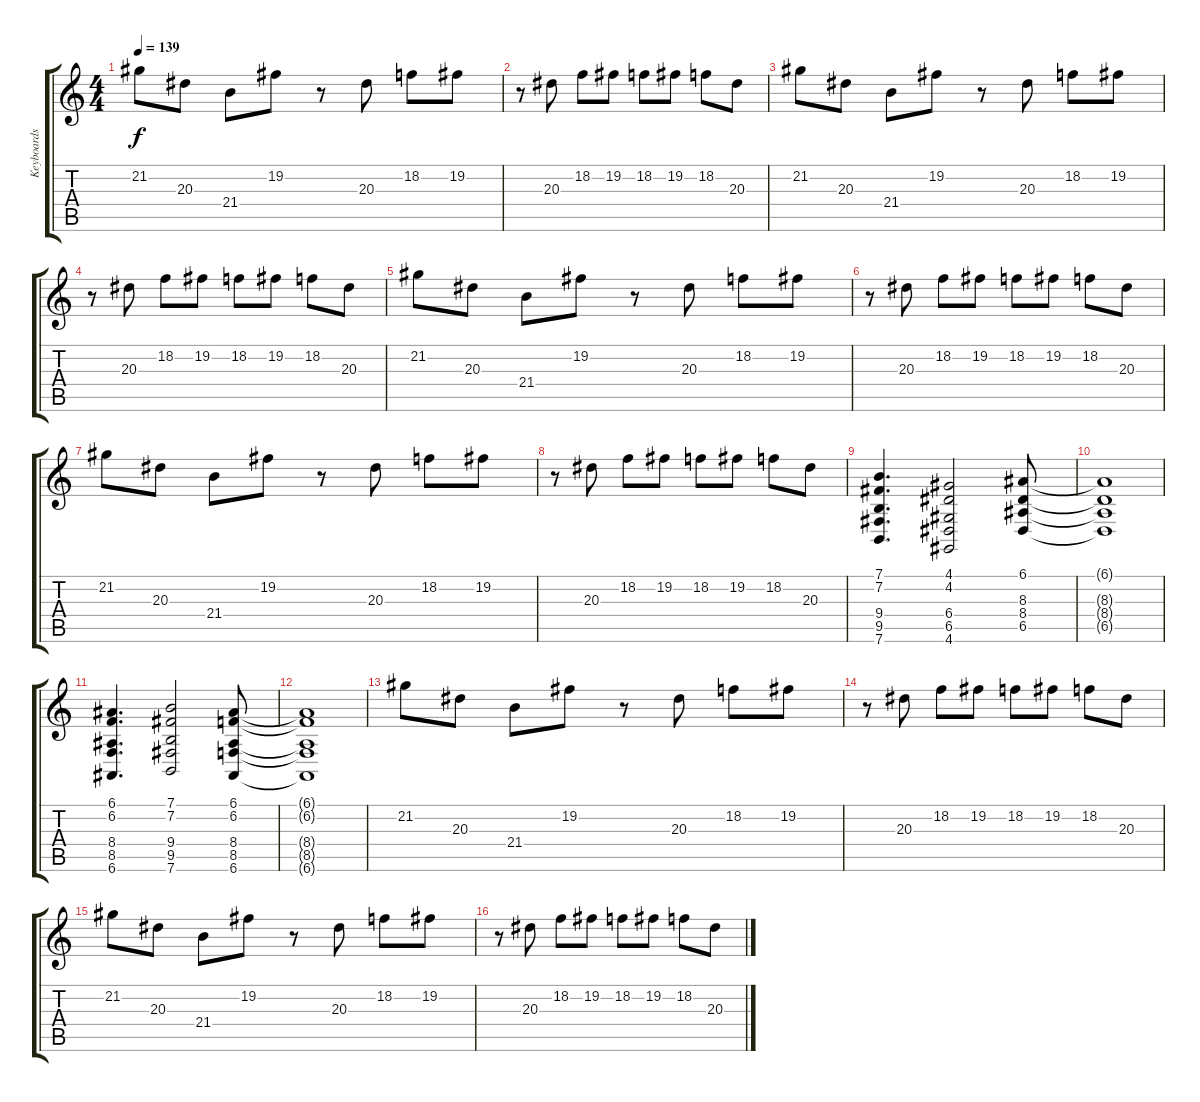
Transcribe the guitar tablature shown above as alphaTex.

\track ("Keyboards 1" "Keyboards ") {instrument harpsichord}
\staff {score tabs}
\tuning (E4 B3 G3 D3 A2 E2) {hide}
\ts (4 4)
\tempo 139
\clef g2
\ks c
21.2.8{dy f} 20.3.8 21.4.8 19.2.8 r.8 20.3.8 18.2.8 19.2.8 |
r.8 20.3.8 18.2.8 19.2.8 18.2.8 19.2.8 18.2.8 20.3.8 |
21.2.8 20.3.8 21.4.8 19.2.8 r.8 20.3.8 18.2.8 19.2.8 |
r.8 20.3.8 18.2.8 19.2.8 18.2.8 19.2.8 18.2.8 20.3.8 |
21.2.8 20.3.8 21.4.8 19.2.8 r.8 20.3.8 18.2.8 19.2.8 |
r.8 20.3.8 18.2.8 19.2.8 18.2.8 19.2.8 18.2.8 20.3.8 |
21.2.8 20.3.8 21.4.8 19.2.8 r.8 20.3.8 18.2.8 19.2.8 |
r.8 20.3.8 18.2.8 19.2.8 18.2.8 19.2.8 18.2.8 20.3.8 |
(7.1 7.2 9.4 9.5 7.6).4{d volume 10 instrument churchorgan} (4.1 4.2 6.4 6.5 4.6).2 (6.1 8.3 8.4 6.5).8 |
(6.1{t} 8.3{t} 8.4{t} 6.5{t}).1 |
(6.1 6.2 8.4 8.5 6.6).4{d} (7.1 7.2 9.4 9.5 7.6).2 (6.1 6.2 8.4 8.5 6.6).8 |
(6.1{t} 6.2{t} 8.4{t} 8.5{t} 6.6{t}).1 |
21.2.8{volume 13 instrument harpsichord} 20.3.8 21.4.8 19.2.8 r.8 20.3.8 18.2.8 19.2.8 |
r.8 20.3.8 18.2.8 19.2.8 18.2.8 19.2.8 18.2.8 20.3.8 |
21.2.8 20.3.8 21.4.8 19.2.8 r.8 20.3.8 18.2.8 19.2.8 |
r.8 20.3.8 18.2.8 19.2.8 18.2.8 19.2.8 18.2.8 20.3.8
